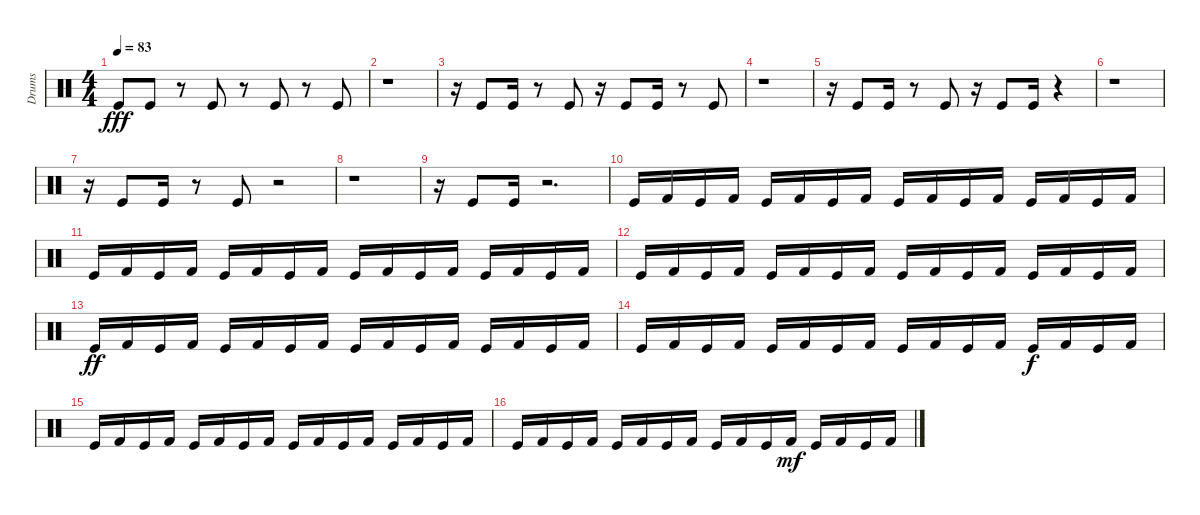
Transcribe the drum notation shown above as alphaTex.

\track ("Drums" "Drums") {instrument percussion}
\staff {score}
\articulation defaults
\ts (4 4)
\tempo 83
\clef neutral
\ks c "Kick (hit)".8{dy fff} "Kick (hit)".8
r.8 "Kick (hit)".8 r.8 "Kick (hit)".8 r.8 "Kick (hit)".8 |
r.1 |
r.16 "Kick (hit)".8 "Kick (hit)".16 r.8 "Kick (hit)".8 r.16 "Kick (hit)".8 "Kick (hit)".16 r.8 "Kick (hit)".8 |
r.1 |
r.16 "Kick (hit)".8 "Kick (hit)".16 r.8 "Kick (hit)".8 r.16 "Kick (hit)".8 "Kick (hit)".16 r.4 |
r.1 |
r.16 "Kick (hit)".8 "Kick (hit)".16 r.8 "Kick (hit)".8 r.2 |
r.1 |
r.16 "Kick (hit)".8 "Kick (hit)".16 r.2{d} |
"Kick (hit)".16 "Kick (hit) 2".16 "Kick (hit)".16 "Kick (hit) 2".16 "Kick (hit)".16 "Kick (hit) 2".16 "Kick (hit)".16 "Kick (hit) 2".16 "Kick (hit)".16 "Kick (hit) 2".16 "Kick (hit)".16 "Kick (hit) 2".16 "Kick (hit)".16 "Kick (hit) 2".16 "Kick (hit)".16 "Kick (hit) 2".16 |
"Kick (hit)".16 "Kick (hit) 2".16 "Kick (hit)".16 "Kick (hit) 2".16 "Kick (hit)".16 "Kick (hit) 2".16 "Kick (hit)".16 "Kick (hit) 2".16 "Kick (hit)".16 "Kick (hit) 2".16 "Kick (hit)".16 "Kick (hit) 2".16 "Kick (hit)".16 "Kick (hit) 2".16 "Kick (hit)".16 "Kick (hit) 2".16 |
"Kick (hit)".16 "Kick (hit) 2".16 "Kick (hit)".16 "Kick (hit) 2".16 "Kick (hit)".16 "Kick (hit) 2".16 "Kick (hit)".16 "Kick (hit) 2".16 "Kick (hit)".16 "Kick (hit) 2".16 "Kick (hit)".16 "Kick (hit) 2".16 "Kick (hit)".16 "Kick (hit) 2".16 "Kick (hit)".16 "Kick (hit) 2".16 |
"Kick (hit)".16{dy ff} "Kick (hit) 2".16 "Kick (hit)".16 "Kick (hit) 2".16 "Kick (hit)".16 "Kick (hit) 2".16 "Kick (hit)".16 "Kick (hit) 2".16 "Kick (hit)".16 "Kick (hit) 2".16 "Kick (hit)".16 "Kick (hit) 2".16 "Kick (hit)".16 "Kick (hit) 2".16 "Kick (hit)".16 "Kick (hit) 2".16 |
"Kick (hit)".16 "Kick (hit) 2".16 "Kick (hit)".16 "Kick (hit) 2".16 "Kick (hit)".16 "Kick (hit) 2".16 "Kick (hit)".16 "Kick (hit) 2".16 "Kick (hit)".16 "Kick (hit) 2".16 "Kick (hit)".16 "Kick (hit) 2".16 "Kick (hit)".16{dy f} "Kick (hit) 2".16 "Kick (hit)".16 "Kick (hit) 2".16 |
"Kick (hit)".16 "Kick (hit) 2".16 "Kick (hit)".16 "Kick (hit) 2".16 "Kick (hit)".16 "Kick (hit) 2".16 "Kick (hit)".16 "Kick (hit) 2".16 "Kick (hit)".16 "Kick (hit) 2".16 "Kick (hit)".16 "Kick (hit) 2".16 "Kick (hit)".16 "Kick (hit) 2".16 "Kick (hit)".16 "Kick (hit) 2".16 |
"Kick (hit)".16 "Kick (hit) 2".16 "Kick (hit)".16 "Kick (hit) 2".16 "Kick (hit)".16 "Kick (hit) 2".16 "Kick (hit)".16 "Kick (hit) 2".16 "Kick (hit)".16 "Kick (hit) 2".16 "Kick (hit)".16 "Kick (hit) 2".16{dy mf} "Kick (hit)".16 "Kick (hit) 2".16 "Kick (hit)".16 "Kick (hit) 2".16
